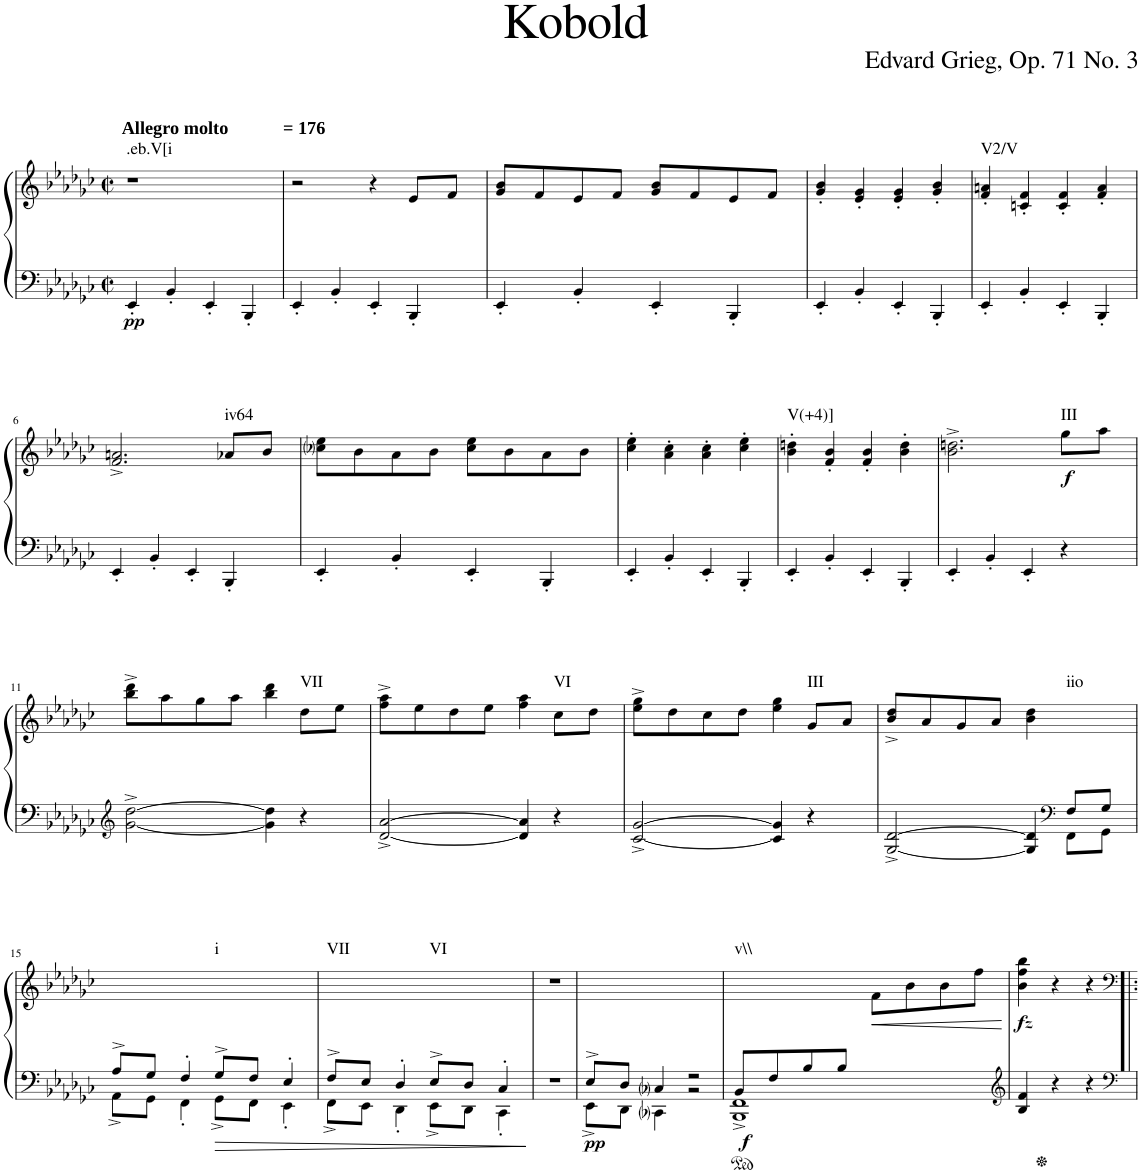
**kern	**kern	**dynam	**harte
*part1	*part1	*part1	*part1
*staff2	*staff1	*staff1/2	*
*I"Midi_1	*	*	*
*clefF4	*clefG2	*	*
*k[b-e-a-d-g-c-]	*k[b-e-a-d-g-c-]	*	*
*G-:	*G-:	*	*
*M2/2	*M2/2	*	*
*met(c|)	*met(c|)	*	*
=1	=1	=1	=1
!	!LO:TX:a:B:t=Allegro molto            = 176	!	!
!	!	!LO:DY:b=2	!LO:H:kt=.eb.V[i
4EE-'/	1r	pp	N
4BB-'/	.	.	.
4EE-'/	.	.	.
4BBB-'/	.	.	.
=2	=2	=2	=2
4EE-'/	2r	.	.
4BB-'/	.	.	.
4EE-'/	4r	.	.
4BBB-'/	8e-/L	.	.
.	8f/J	.	.
=3	=3	=3	=3
4EE-'/	8g-/ 8b-/L	.	.
.	8f/	.	.
4BB-'/	8e-/	.	.
.	8f/J	.	.
4EE-'/	8g-/ 8b-/L	.	.
.	8f/	.	.
4BBB-'/	8e-/	.	.
.	8f/J	.	.
=4	=4	=4	=4
4EE-'/	4g-/' 4b-/'	.	.
4BB-'/	4e-/' 4g-/'	.	.
4EE-'/	4e-/' 4g-/'	.	.
4BBB-'/	4g-/' 4b-/'	.	.
=5	=5	=5	=5
!	!	!	!LO:H:kt=V2/V
4EE-'/	4f/' 4an/'	.	N
4BB-'/	4cn/' 4f/'	.	.
4EE-'/	4c/' 4f/'	.	.
4BBB-'/	4f/' 4a/'	.	.
!!LO:LB:g=z
=6	=6	=6	=6
4EE-'/	2.f/^ 2.an/^	.	.
4BB-'/	.	.	.
4EE-'/	.	.	.
!	!	!	!LO:H:kt=iv64
4BBB-'/	8a-X/L	.	N
.	8b-/J	.	.
=7	=7	=7	=7
4EE-'/	8cc-i\ 8ee-\L	.	.
.	8b-\	.	.
4BB-'/	8a-\	.	.
.	8b-\J	.	.
4EE-'/	8cc-\ 8ee-\L	.	.
.	8b-\	.	.
4BBB-'/	8a-\	.	.
.	8b-\J	.	.
=8	=8	=8	=8
4EE-'/	4cc-\' 4ee-\'	.	.
4BB-'/	4a-\' 4cc-\'	.	.
4EE-'/	4a-\' 4cc-\'	.	.
4BBB-'/	4cc-\' 4ee-\'	.	.
=9	=9	=9	=9
!	!	!	!LO:H:kt=V(+4)]
4EE-'/	4b-\' 4ddn\'	.	N
4BB-'/	4f/' 4b-/'	.	.
4EE-'/	4f/' 4b-/'	.	.
4BBB-'/	4b-\' 4dd\'	.	.
=10	=10	=10	=10
4EE-'/	2.b-\^ 2.ddn\^	.	.
4BB-'/	.	.	.
4EE-'/	.	.	.
!	!	!LO:DY:b	!LO:H:kt=III
4r	8gg-\L	f	N
.	8aa-\J	.	.
!!LO:LB:g=z
=11	=11	=11	=11
*clefG2	*	*	*
[2g-\^ [2dd-\^	8bb-\^ 8ddd-\^L	.	.
.	8aa-\	.	.
.	8gg-\	.	.
.	8aa-\J	.	.
4g-\] 4dd-\]	4bb-\ 4ddd-\	.	.
!	!	!	!LO:H:kt=VII
4r	8dd-\L	.	N
.	8ee-\J	.	.
=12	=12	=12	=12
[2d-/^ [2a-/^	8ff\^ 8aa-\^L	.	.
.	8ee-\	.	.
.	8dd-\	.	.
.	8ee-\J	.	.
4d-/] 4a-/]	4ff\ 4aa-\	.	.
!	!	!	!LO:H:kt=VI
4r	8cc-\L	.	N
.	8dd-\J	.	.
=13	=13	=13	=13
[2c-/^ [2g-/^	8ee-\^ 8gg-\^L	.	.
.	8dd-\	.	.
.	8cc-\	.	.
.	8dd-\J	.	.
4c-/] 4g-/]	4ee-\ 4gg-\	.	.
!	!	!	!LO:H:kt=III
4r	8g-/L	.	N
.	8a-/J	.	.
=14	=14	=14	=14
*^	*	*	*
[2G-/^ [2d-/^	2.ryy	8b-/^ 8dd-/^L	.	.
.	.	8a-/	.	.
.	.	8g-/	.	.
.	.	8a-/J	.	.
4G-/] 4d-/]	.	4b-\ 4dd-\	.	.
*clefF4	*	*	*	*
!	!	!	!	!LO:H:kt=iio
8F/L	8FF\L	4ryy	.	N
8G-/J	8GG-\J	.	.	.
!!LO:LB:g=z
=15	=15	=15	=15	=15
!	!	!	!	!LO:H:kt=i
8A-^/L	8AA-^\L	1ryy	.	N
8G-/J	8GG-\J	.	.	.
4F'/	4FF'\	.	.	.
8G-^/L	8GG-^\L	.	.	.
8F/J	8FF\J	.	.	.
4E-'/	4EE-'\	.	.	.
=16	=16	=16	=16	=16
!	!	!	!	!LO:H:n=1:kt=VII
!	!	!	!	!LO:H:n=2:kt=VI
8F^/L	8FF^\L	1ryy	.	N N
8E-/J	8EE-\J	.	.	.
4D-'/	4DD-'\	.	.	.
8E-^/L	8EE-^\L	.	.	.
8D-/J	8DD-\J	.	.	.
4C-'/	4CC-'\	.	.	.
*v	*v	*	*	*
=17	=17	=17	=17
1r	1r	.	.
=18	=18	=18	=18
*^	*	*	*
!	!	!	!LO:DY:b=2	!
8E-^/L	8EE-^\L	1ryy	pp	.
8D-/J	8DD-\J	.	.	.
4C-i/	4CC-i\	.	.	.
2r	2r	.	.	.
=19	=19	=19	=19	=19
!	!	!	!LO:DY:b=2	!LO:H:kt=v\\
8BB-/L	1BBB-^ 1FF^	2ryy	f	N
8F/	.	.	.	.
8B-/	.	.	.	.
8B-/J	.	.	.	.
!	!	!	!LO:HP:b	!
2ryy	.	8f\L	<	.
.	.	8b-\	.	.
.	.	8b-\	.	.
.	.	8ff\J	.	.
*v	*v	*	*	*
.	.	[	.
=20	=20	=20	=20
*clefG2	*	*	*
!	!	!LO:DY:b	!
4B-/ 4f/	4b-\ 4ff\ 4bb-\	fz	.
4r	4r	.	.
4r	4r	.	.
=	=	=	=
*-	*-	*-	*-
